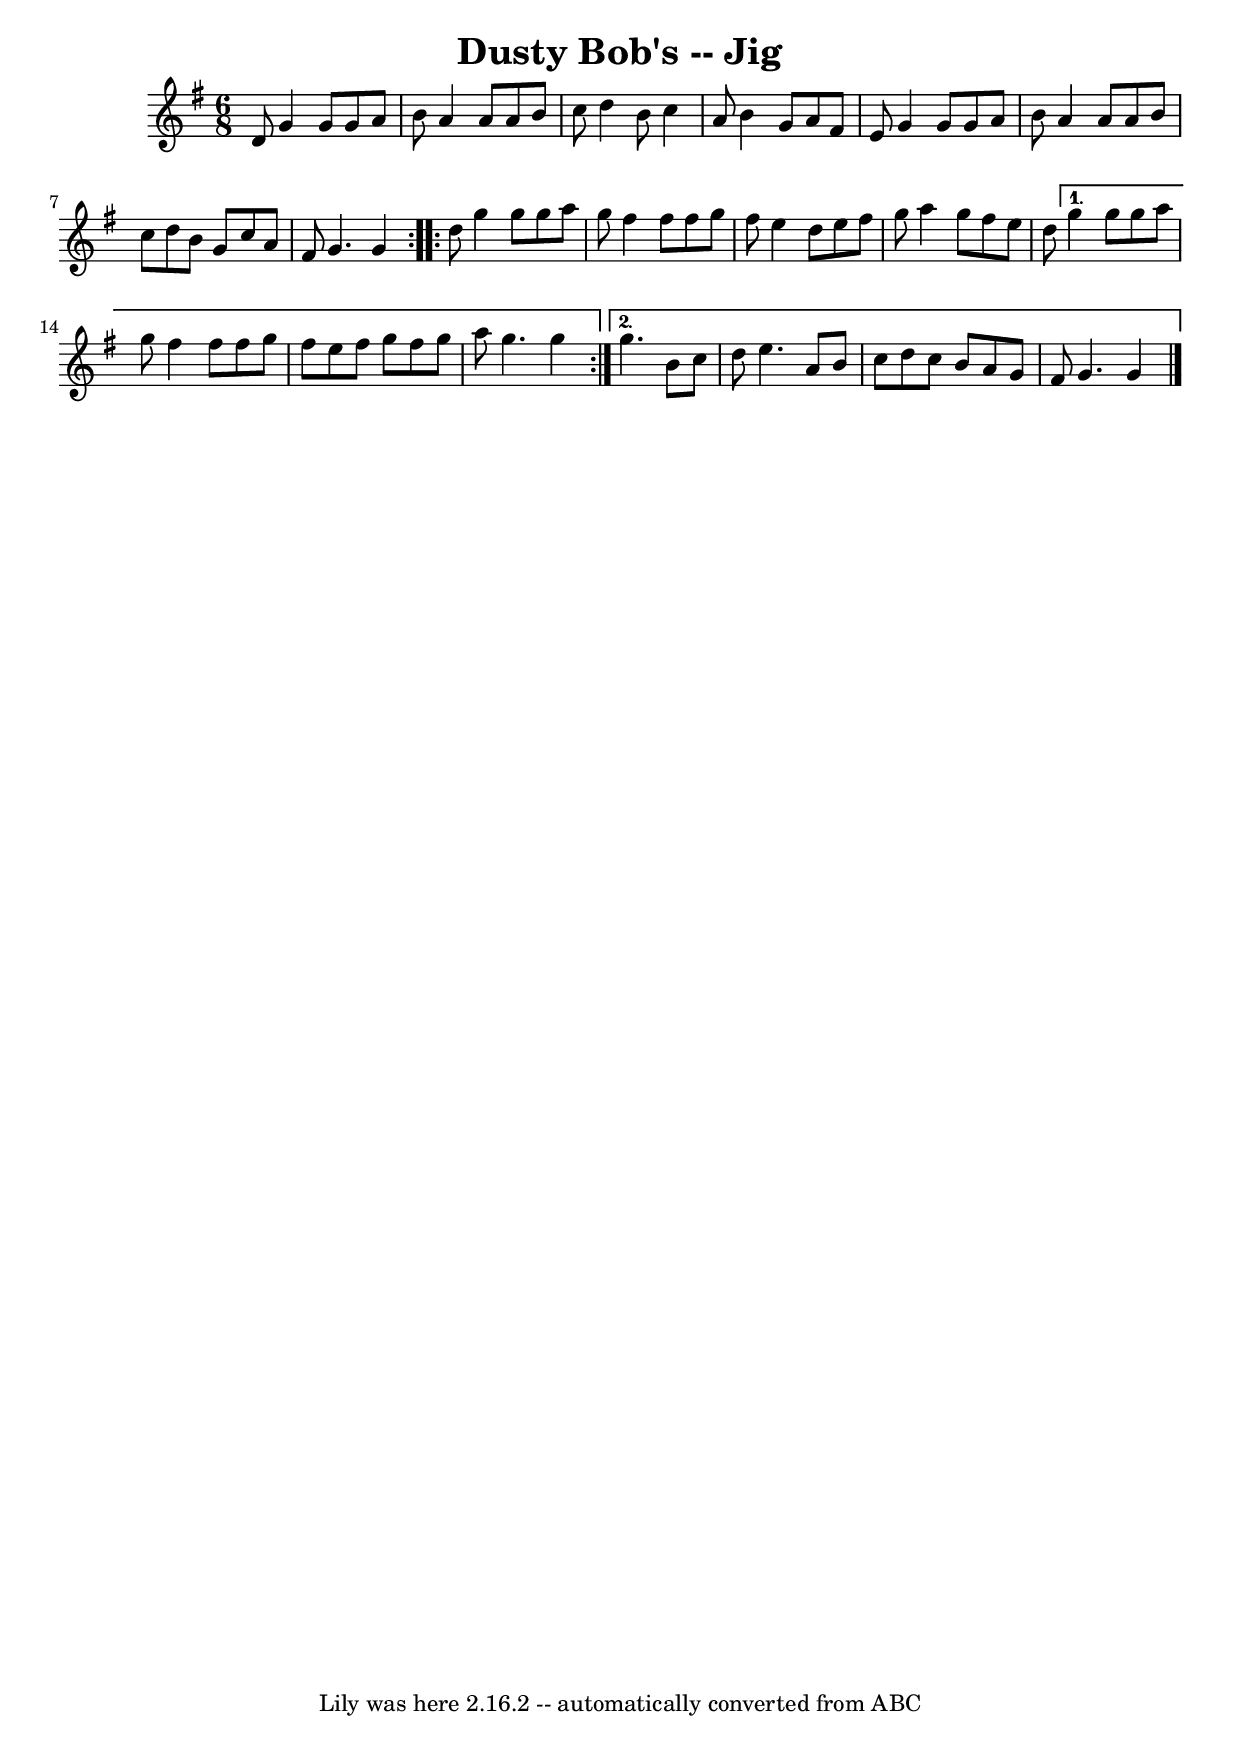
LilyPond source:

\version "2.7.40"
\include "Mammoth.ily"
\header {
	%% book = "Ryan's Mammoth Collection of Fiddle Tunes"
	crossRefNumber = "1"
	footnotes = ""
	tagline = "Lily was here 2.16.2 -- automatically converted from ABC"
	title = "Dusty Bob's -- Jig"
}
voicedefault =  {


\repeat volta 2 {
\time 6/8 \key g \major d'8        |
 g'4 g'8 g'8 a'8 b'8 
   |
 a'4 a'8 a'8 b'8 c''8    |
 d''4 b'8    
c''4 a'8    |
 b'4 g'8 a'8 fis'8 e'8    |
     
|
 g'4 g'8 g'8 a'8 b'8    |
 a'4 a'8 a'8    
b'8 c''8    |
 d''8 b'8 g'8 c''8 a'8 fis'8    
|
 g'4. g'4    }     \repeat volta 2 { d''8        |
 g''4 
 g''8 g''8 a''8 g''8    |
 fis''4 fis''8 fis''8    
g''8 fis''8    |
 e''4 d''8 e''8 fis''8 g''8    |
 
 a''4 g''8 fis''8 e''8 d''8    |
     } \alternative{{   
g''4 g''8 g''8 a''8 g''8    |
 fis''4 fis''8 fis''8   
 g''8 fis''8    |
 e''8 fis''8 g''8 fis''8 g''8 a''8  
  |
 g''4. g''4    |
     } { g''4. b'8 c''8 d''8   
 |
 e''4. a'8 b'8 c''8    |
 d''8 c''8 b'8    
a'8 g'8 fis'8    |
 g'4. g'4    \bar "|."   }}
}

\score{
    <<

	\context Staff="default"
	{
	    \voicedefault 
	}

    >>
	\layout {
	}
	\midi {}
}
